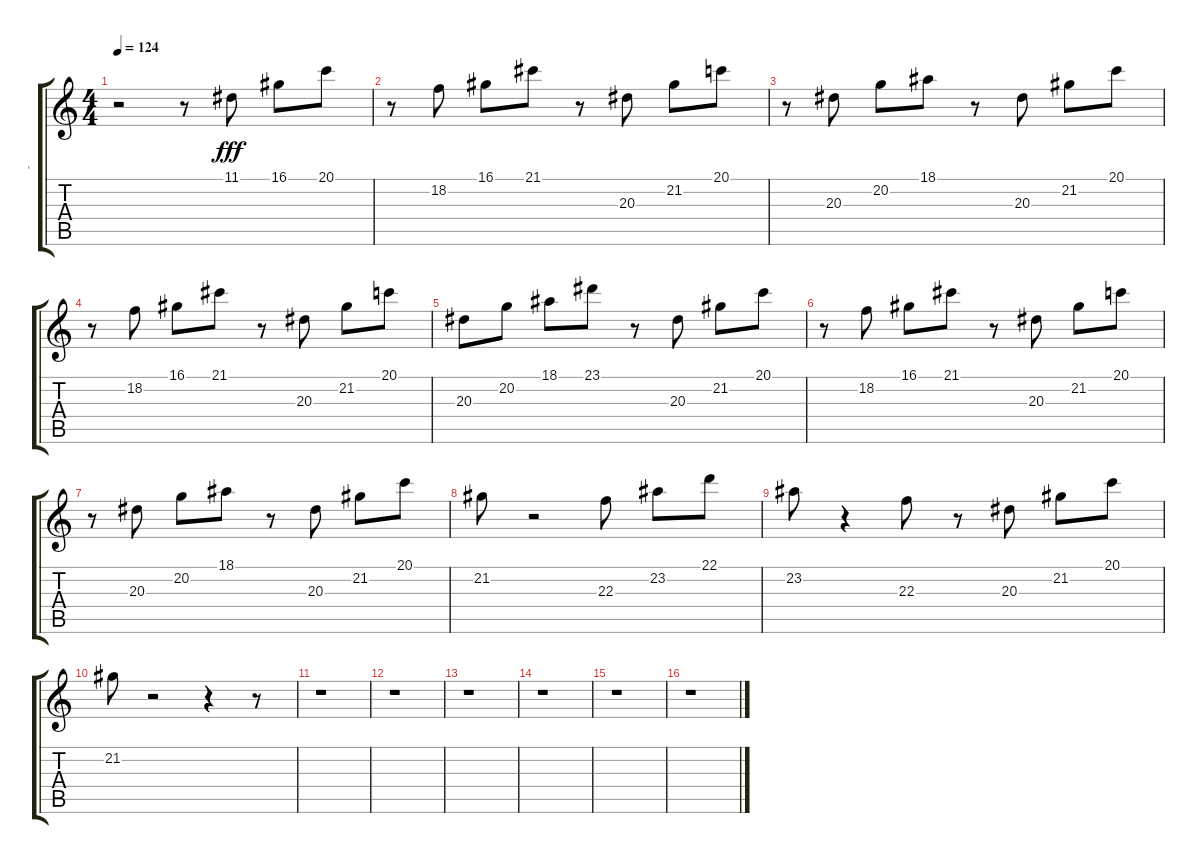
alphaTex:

\track ("-" "-") {instrument rockorgan}
\staff {score tabs}
\tuning (E4 B3 G3 D3 A2 E2) {hide}
\ts (4 4)
\tempo 124
\clef g2
\ks c
r.2{dy fff} r.8 11.1.8{volume 2 instrument rockorgan} 16.1.8 20.1.8{volume 3} |
r.8 18.2.8{volume 3} 16.1.8 21.1.8{volume 4} r.8 20.3.8{volume 4} 21.2.8 20.1.8{volume 4} |
r.8 20.3.8{volume 5} 20.2.8 18.1.8{volume 6} r.8 20.3.8{volume 6} 21.2.8 20.1.8{volume 6} |
r.8 18.2.8{volume 7} 16.1.8 21.1.8{volume 7} r.8 20.3.8{volume 8} 21.2.8 20.1.8{volume 8} |
20.3.8 20.2.8{volume 9} 18.1.8 23.1.8{volume 9} r.8 20.3.8{volume 10} 21.2.8 20.1.8{volume 9} |
r.8 18.2.8{volume 8} 16.1.8 21.1.8{volume 7} r.8 20.3.8{volume 6} 21.2.8 20.1.8{volume 5} |
r.8 20.3.8{volume 4} 20.2.8 18.1.8{volume 3} r.8 20.3.8{volume 2} 21.2.8 20.1.8{volume 3} |
21.2.8 r.2 22.3.8{volume 6} 23.2.8 22.1.8{volume 7} |
23.2.8 r.4 22.3.8{volume 9} r.8 20.3.8{volume 10} 21.2.8 20.1.8{volume 10} |
21.2.8 r.2 r.4 r.8 |
r.1 |
r.1 |
r.1 |
r.1 |
r.1 |
r.1
